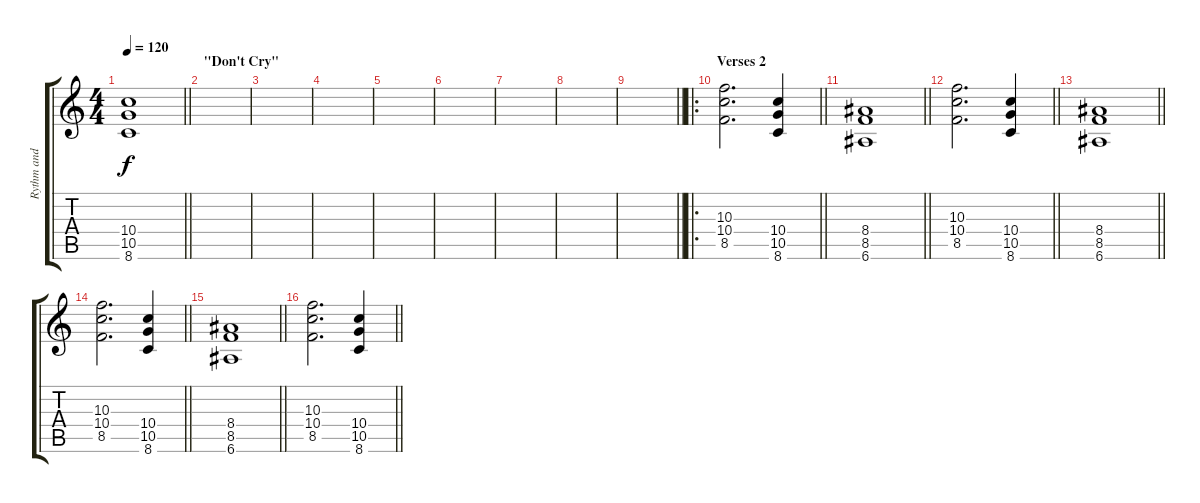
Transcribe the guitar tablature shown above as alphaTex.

\track ("Rythm and Lead Guitar" "Rythm and ") {instrument overdrivenguitar}
\staff {score tabs}
\tuning (E4 B3 G3 D3 A2 E2) {hide}
\ts (4 4)
\tempo 120
\clef g2
\barLineRight lightlight
\ks c
(10.4{t} 10.5{t} 8.6{t}).1{dy f volume 0} |
\section ("" "\"Don't Cry\"")
|
|
|
|
|
|
|
\barLineRight lightlight
|
\ro
\section ("" "Verses 2")
\barLineRight lightlight
(10.3 10.4 8.5).2{d} (10.4 10.5 8.6).4 |
\barLineRight lightlight
(8.4 8.5 6.6).1 |
\barLineRight lightlight
(10.3 10.4 8.5).2{d} (10.4 10.5 8.6).4 |
\barLineRight lightlight
(8.4 8.5 6.6).1 |
\barLineRight lightlight
(10.3 10.4 8.5).2{d} (10.4 10.5 8.6).4 |
\barLineRight lightlight
(8.4 8.5 6.6).1 |
\barLineRight lightlight
(10.3 10.4 8.5).2{d} (10.4 10.5 8.6).4
